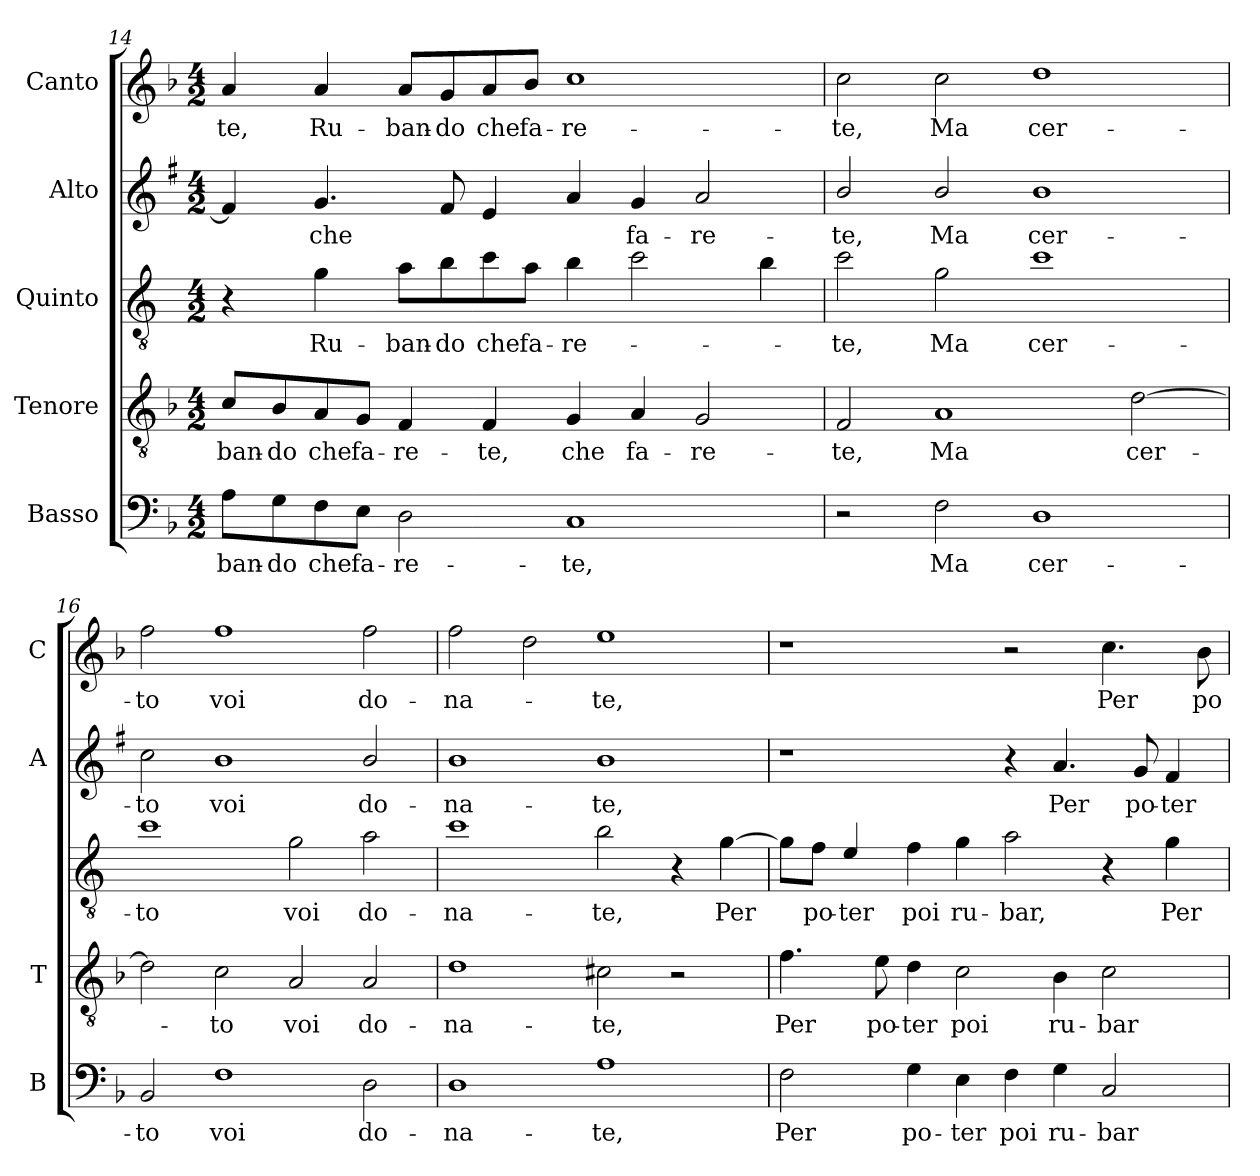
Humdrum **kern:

**kern	**text	**kern	**text	**kern	**text	**kern	**text	**kern	**text
*part5	*part5	*part4	*part4	*part3	*part3	*part2	*part2	*part1	*part1
*staff5	*staff5	*staff4	*staff4	*staff3	*staff3	*staff2	*staff2	*staff1	*staff1
*I"Basso	*	*I"Tenore	*	*I"Quinto	*	*I"Alto	*	*I"Canto	*
*I'B	*	*I'T	*	*	*	*I'A	*	*I'C	*
*clefF4	*	*clefGv2	*	*clefGv2	*	*clefG2	*	*clefG2	*
*	*	*	*	*ITrd4c7	*	*ITrd1c2	*	*	*
*k[b-]	*	*k[b-]	*	*k[b-]	*	*k[b-]	*	*k[b-]	*
*F:	*	*F:	*	*F:	*	*F:	*	*F:	*
*M4/2	*	*M4/2	*	*M4/2	*	*M4/2	*	*M4/2	*
=14	=14	=14	=14	=14	=14	=14	=14	=14	=14
!	!LO:LY:b	!	!LO:LY:b	!	!	!	!	!	!LO:LY:b
8A\L	-ban-	8c/L	-ban-	4r	.	4e/]	.	4a/	-te,
!	!LO:LY:b	!	!LO:LY:b	!	!	!	!	!	!
8G\	-do	8B-/	-do	.	.	.	.	.	.
!	!LO:LY:b	!	!LO:LY:b	!	!LO:LY:b	!	!LO:LY:b	!	!LO:LY:b
8F\	che	8A/	che	4c\	Ru-	4.f/	che	4a/	Ru-
!	!LO:LY:b	!	!LO:LY:b	!	!	!	!	!	!
8E\J	fa-	8G/J	fa-	.	.	.	.	.	.
!	!LO:LY:b	!	!LO:LY:b	!	!LO:LY:b	!	!	!	!LO:LY:b
2D\	-re-	4F/	-re-	8d\L	-ban-	.	.	8a/L	-ban-
!	!	!	!	!	!LO:LY:b	!	!	!	!LO:LY:b
.	.	.	.	8e\	-do	8e/	.	8g/	-do
!	!	!	!LO:LY:b	!	!LO:LY:b	!	!	!	!LO:LY:b
.	.	4F/	-te,	8f\	che	4d/	.	8a/	che
!	!	!	!	!	!LO:LY:b	!	!	!	!LO:LY:b
.	.	.	.	8d\J	fa-	.	.	8b-/J	fa-
!	!LO:LY:b	!	!LO:LY:b	!	!LO:LY:b	!	!	!	!LO:LY:b
1C	-te,	4G/	che	4e\	-re-	4g/	.	1cc	-re-
!	!	!	!LO:LY:b	!	!	!	!LO:LY:b	!	!
.	.	4A/	fa-	2f\	.	4f/	fa-	.	.
!	!	!	!LO:LY:b	!	!	!	!LO:LY:b	!	!
.	.	2G/	-re-	.	.	2g/	-re-	.	.
.	.	.	.	4e\	.	.	.	.	.
!!LO:LB:g=z
=15	=15	=15	=15	=15	=15	=15	=15	=15	=15
!	!	!	!LO:LY:b	!	!LO:LY:b	!	!LO:LY:b	!	!LO:LY:b
2r	.	2F/	-te,	2f\	-te,	2a/	-te,	2cc\	-te,
!	!LO:LY:b	!	!LO:LY:b	!	!LO:LY:b	!	!LO:LY:b	!	!LO:LY:b
2F\	Ma	1A	Ma	2c\	Ma	2a/	Ma	2cc\	Ma
!	!LO:LY:b	!	!	!	!LO:LY:b	!	!LO:LY:b	!	!LO:LY:b
1D	cer-	.	.	1f	cer-	1a	cer-	1dd	cer-
!	!	!	!LO:LY:b	!	!	!	!	!	!
.	.	[2d\	cer-	.	.	.	.	.	.
=16	=16	=16	=16	=16	=16	=16	=16	=16	=16
!	!LO:LY:b	!	!	!	!LO:LY:b	!	!LO:LY:b	!	!LO:LY:b
2BB-/	-to	2d\]	.	1f	-to	2b-\	-to	2ff\	-to
!	!LO:LY:b	!	!LO:LY:b	!	!	!	!LO:LY:b	!	!LO:LY:b
1F	voi	2c\	-to	.	.	1a	voi	1ff	voi
!	!	!	!LO:LY:b	!	!LO:LY:b	!	!	!	!
.	.	2A/	voi	2c\	voi	.	.	.	.
!	!LO:LY:b	!	!LO:LY:b	!	!LO:LY:b	!	!LO:LY:b	!	!LO:LY:b
2D\	do-	2A/	do-	2d\	do-	2a/	do-	2ff\	do-
=17	=17	=17	=17	=17	=17	=17	=17	=17	=17
!	!LO:LY:b	!	!LO:LY:b	!	!LO:LY:b	!	!LO:LY:b	!	!LO:LY:b
1D	-na-	1d	-na-	1f	-na-	1a	-na-	2ff\	-na-
.	.	.	.	.	.	.	.	2dd\	.
!	!LO:LY:b	!	!LO:LY:b	!	!LO:LY:b	!	!LO:LY:b	!	!LO:LY:b
1A	-te,	2c#X\	-te,	2e\	-te,	1a	-te,	1ee	-te,
.	.	2r	.	4r	.	.	.	.	.
!	!	!	!	!	!LO:LY:b	!	!	!	!
.	.	.	.	[4c\	Per	.	.	.	.
=18	=18	=18	=18	=18	=18	=18	=18	=18	=18
!	!LO:LY:b	!	!LO:LY:b	!	!	!	!	!	!
2F\	Per	4.f\	Per	8c\L]	.	1r	.	1r	.
!	!	!	!	!	!LO:LY:b	!	!	!	!
.	.	.	.	8B-\J	po-	.	.	.	.
!	!	!	!	!	!LO:LY:b	!	!	!	!
.	.	.	.	4A/	-ter	.	.	.	.
!	!	!	!LO:LY:b	!	!	!	!	!	!
.	.	8e\	po-	.	.	.	.	.	.
!	!LO:LY:b	!	!LO:LY:b	!	!LO:LY:b	!	!	!	!
4G\	po-	4d\	-ter	4B-\	poi	.	.	.	.
!	!LO:LY:b	!	!LO:LY:b	!	!LO:LY:b	!	!	!	!
4E\	-ter	2c\	poi	4c\	ru-	.	.	.	.
!	!LO:LY:b	!	!	!	!LO:LY:b	!	!	!	!
4F\	poi	.	.	2d\	-bar,	4r	.	2r	.
!	!LO:LY:b	!	!LO:LY:b	!	!	!	!LO:LY:b	!	!
4G\	ru-	4B-\	ru-	.	.	4.g/	Per	.	.
!	!LO:LY:b	!	!LO:LY:b	!	!	!	!	!	!LO:LY:b
2C/	-bar	2c\	-bar	4r	.	.	.	4.cc\	Per
!	!	!	!	!	!	!	!LO:LY:b	!	!
.	.	.	.	.	.	8f/	po-	.	.
!	!	!	!	!	!LO:LY:b	!	!LO:LY:b	!	!
.	.	.	.	4c\	Per	4e/	-ter	.	.
!	!	!	!	!	!	!	!	!	!LO:LY:b
.	.	.	.	.	.	.	.	8b-\	po-
=	=	=	=	=	=	=	=	=	=
*-	*-	*-	*-	*-	*-	*-	*-	*-	*-
